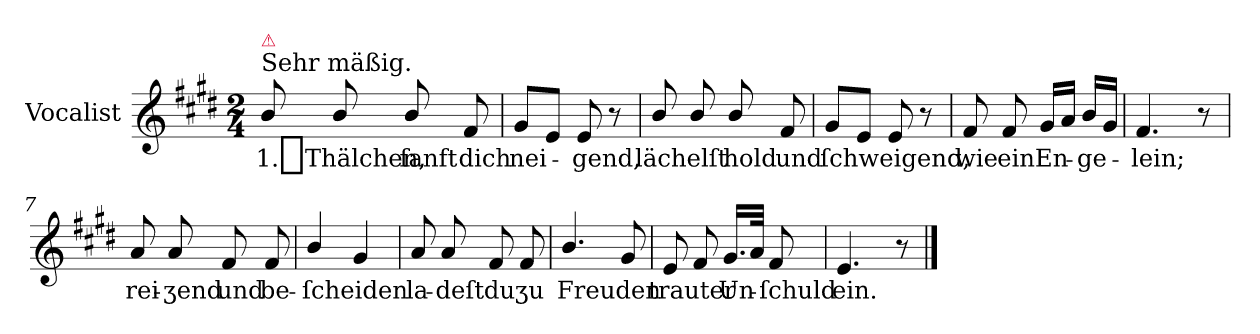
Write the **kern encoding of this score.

**kern	**text
*part1	*part1
*staff1	*staff1
*I"Vocalist	*
*clefG2	*
*k[f#c#g#d#]	*
*E:	*
*M2/4	*
=1	=1
!LO:TX:a:t=Sehr mäßig.	!
!LO:TX:a:color=crimson:t=⚠	!
8b/	1._Thälchen,
8b/	.
8b/	ſanft
8f#	dich
=2	=2
8g#L	nei-
8eJ	.
8e	-gend,
8r	.
=3	=3
8b/	lächelſt
8b/	.
8b/	hold
8f#	und
=4	=4
8g#L	ſchweigend,
8eJ	.
8e	.
8r	.
=5	=5
8f#	wie
8f#	ein
16g#LL	En-
16aJJ	.
16bLL	-ge-
16g#JJ	.
=6	=6
4.f#	-lein;
8r	.
=7	=7
8a	rei-
8a	-ʒend
8f#	und
8f#	be-
=8	=8
4b/	-ſcheiden
4g#	.
=9	=9
8a	la-
8a	-deſt
8f#	du
8f#	ʒu
=10	=10
4.b/	Freuden
8g#	.
=11	=11
8e	trauter
8f#	.
16.g#LL	Un-
32aJJk	.
8f#	-ſchuld
=12	=12
4.e	ein.
8r	.
==	==
*-	*-
